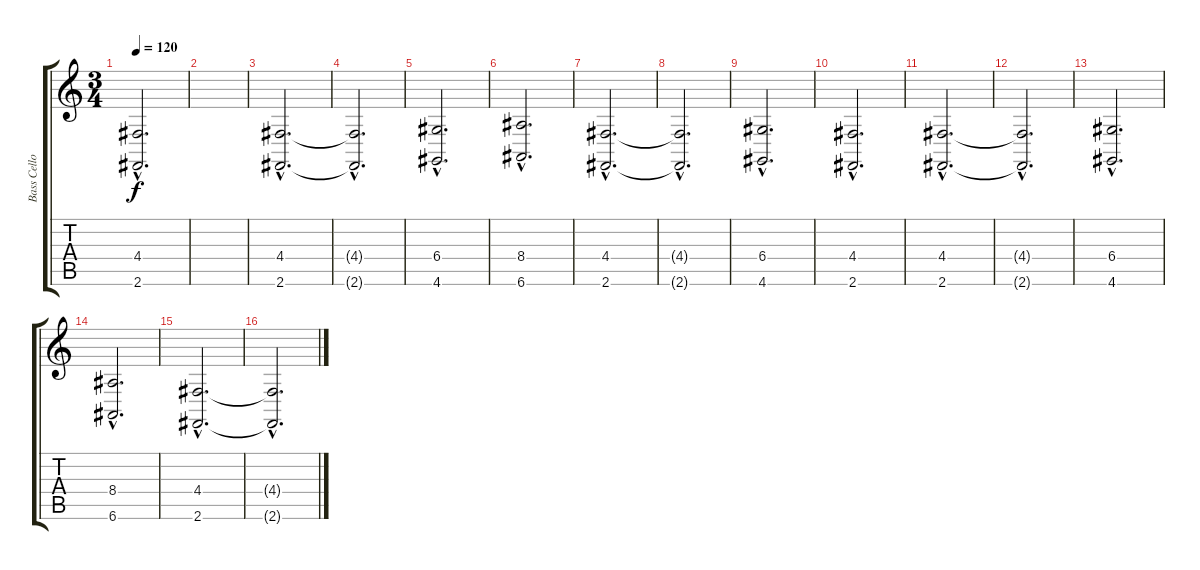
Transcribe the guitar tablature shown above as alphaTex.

\track ("Bass Cello" "Bass Cello") {instrument cello}
\staff {score tabs}
\tuning (E4 B3 G3 D3 A2 E2) {hide}
\ts (3 4)
\tempo 120
\clef g2
\ks c
(4.4{hac} 2.6{hac}).2{d dy f} |
|
(4.4{hac} 2.6{hac}).2{d} |
(4.4{hac t} 2.6{hac t}).2{d} |
(6.4{hac} 4.6{hac}).2{d} |
(8.4{hac} 6.6{hac}).2{d} |
(4.4{hac} 2.6{hac}).2{d} |
(4.4{hac t} 2.6{hac t}).2{d} |
(6.4{hac} 4.6{hac}).2{d} |
(4.4{hac} 2.6{hac}).2{d} |
(4.4{hac} 2.6{hac}).2{d} |
(4.4{hac t} 2.6{hac t}).2{d} |
(6.4{hac} 4.6{hac}).2{d} |
(8.4{hac} 6.6{hac}).2{d} |
(4.4{hac} 2.6{hac}).2{d} |
(4.4{hac t} 2.6{hac t}).2{d}
